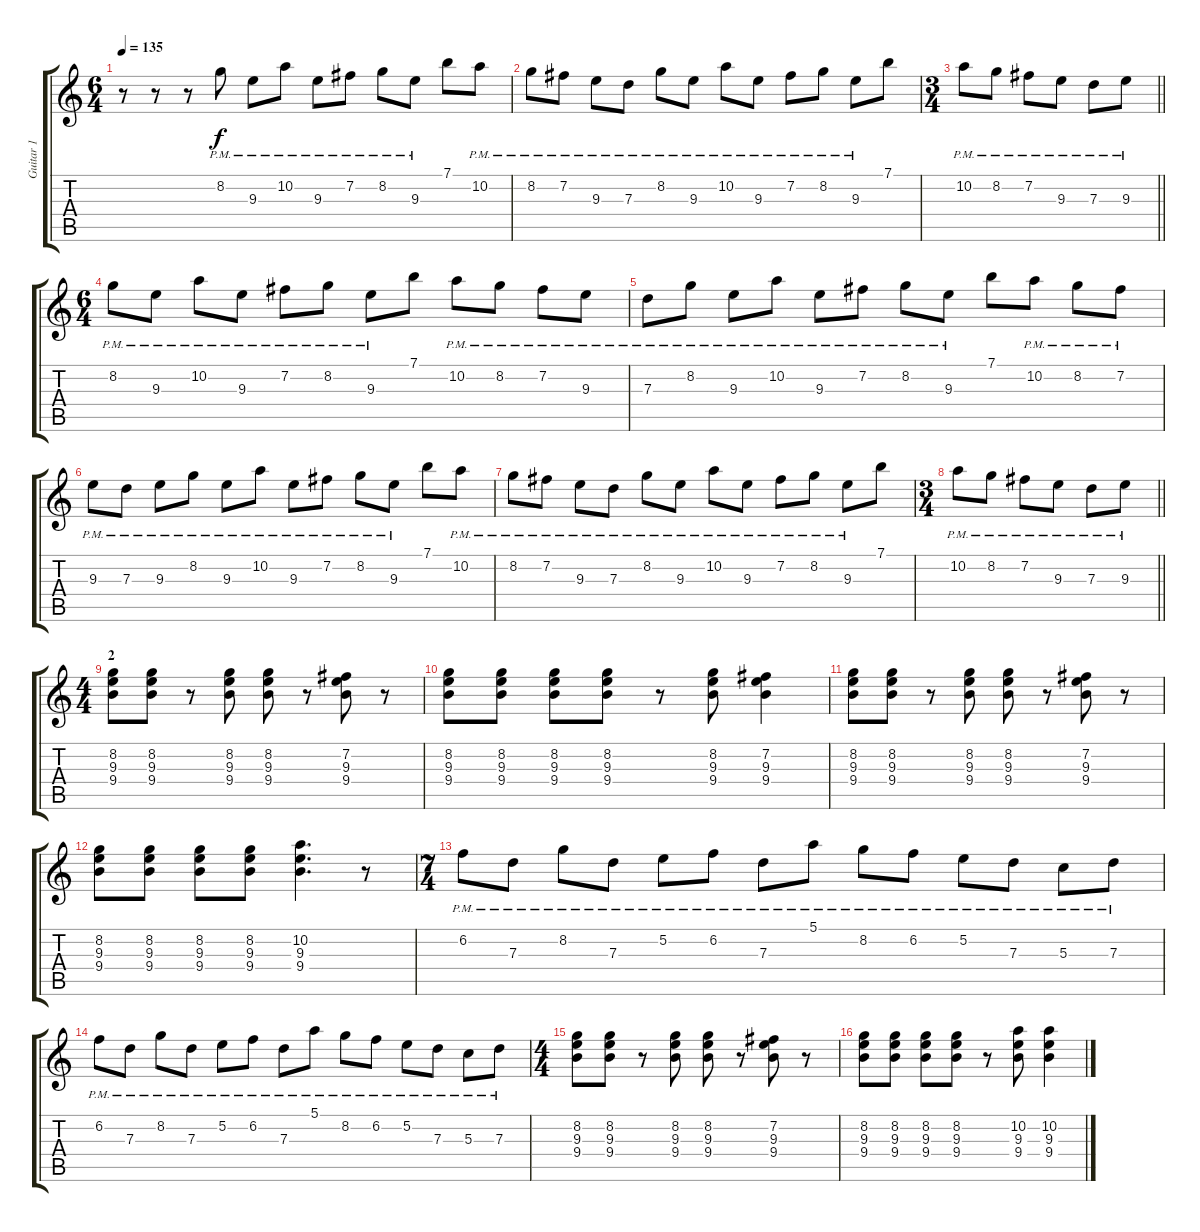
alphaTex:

\track ("Guitar 1" "Guitar 1") {instrument electricguitarjazz}
\staff {score tabs}
\tuning (E4 B3 G3 D3 A2 E2) {hide}
\ts (6 4)
\tempo 135
\clef g2
\ks c
r.8{dy f volume 16 instrument electricguitarjazz} r.8 r.8 8.2{pm}.8 9.3{pm}.8 10.2{pm}.8 9.3{pm}.8 7.2{pm}.8 8.2{pm}.8 9.3{pm}.8 7.1.8 10.2{pm}.8 |
8.2{pm}.8 7.2{pm}.8 9.3{pm}.8 7.3{pm}.8 8.2{pm}.8 9.3{pm}.8 10.2{pm}.8 9.3{pm}.8 7.2{pm}.8 8.2{pm}.8 9.3{pm}.8 7.1.8 |
\ts (3 4)
\barLineRight lightlight
10.2{pm}.8 8.2{pm}.8 7.2{pm}.8 9.3{pm}.8 7.3{pm}.8 9.3{pm}.8 |
\ts (6 4)
8.2{pm}.8 9.3{pm}.8 10.2{pm}.8 9.3{pm}.8 7.2{pm}.8 8.2{pm}.8 9.3{pm}.8 7.1.8 10.2{pm}.8 8.2{pm}.8 7.2{pm}.8 9.3{pm}.8 |
7.3{pm}.8 8.2{pm}.8 9.3{pm}.8 10.2{pm}.8 9.3{pm}.8 7.2{pm}.8 8.2{pm}.8 9.3{pm}.8 7.1.8 10.2{pm}.8 8.2{pm}.8 7.2{pm}.8 |
9.3{pm}.8 7.3{pm}.8 9.3{pm}.8 8.2{pm}.8 9.3{pm}.8 10.2{pm}.8 9.3{pm}.8 7.2{pm}.8 8.2{pm}.8 9.3{pm}.8 7.1.8 10.2{pm}.8 |
8.2{pm}.8 7.2{pm}.8 9.3{pm}.8 7.3{pm}.8 8.2{pm}.8 9.3{pm}.8 10.2{pm}.8 9.3{pm}.8 7.2{pm}.8 8.2{pm}.8 9.3{pm}.8 7.1.8 |
\ts (3 4)
\barLineRight lightlight
10.2{pm}.8 8.2{pm}.8 7.2{pm}.8 9.3{pm}.8 7.3{pm}.8 9.3{pm}.8 |
\ts (4 4)
\section ("" "2")
(8.2 9.3 9.4).8{volume 9 instrument electricguitarclean} (8.2 9.3 9.4).8 r.8 (8.2 9.3 9.4).8 (8.2 9.3 9.4).8 r.8 (7.2 9.3 9.4).8 r.8 |
(8.2 9.3 9.4).8 (8.2 9.3 9.4).8 (8.2 9.3 9.4).8 (8.2 9.3 9.4).8 r.8 (8.2 9.3 9.4).8 (7.2 9.3 9.4).4 |
(8.2 9.3 9.4).8 (8.2 9.3 9.4).8 r.8 (8.2 9.3 9.4).8 (8.2 9.3 9.4).8 r.8 (7.2 9.3 9.4).8 r.8 |
(8.2 9.3 9.4).8 (8.2 9.3 9.4).8 (8.2 9.3 9.4).8 (8.2 9.3 9.4).8 (10.2 9.3 9.4).4{d} r.8 |
\ts (7 4)
6.2{pm}.8 7.3{pm}.8 8.2{pm}.8 7.3{pm}.8 5.2{pm}.8 6.2{pm}.8 7.3{pm}.8 5.1{pm}.8 8.2{pm}.8 6.2{pm}.8 5.2{pm}.8 7.3{pm}.8 5.3{pm}.8 7.3{pm}.8 |
6.2{pm}.8 7.3{pm}.8 8.2{pm}.8 7.3{pm}.8 5.2{pm}.8 6.2{pm}.8 7.3{pm}.8 5.1{pm}.8 8.2{pm}.8 6.2{pm}.8 5.2{pm}.8 7.3{pm}.8 5.3{pm}.8 7.3{pm}.8 |
\ts (4 4)
(8.2 9.3 9.4).8 (8.2 9.3 9.4).8 r.8 (8.2 9.3 9.4).8 (8.2 9.3 9.4).8 r.8 (7.2 9.3 9.4).8 r.8 |
(8.2 9.3 9.4).8 (8.2 9.3 9.4).8 (8.2 9.3 9.4).8 (8.2 9.3 9.4).8 r.8 (10.2 9.3 9.4).8 (10.2 9.3 9.4).4
